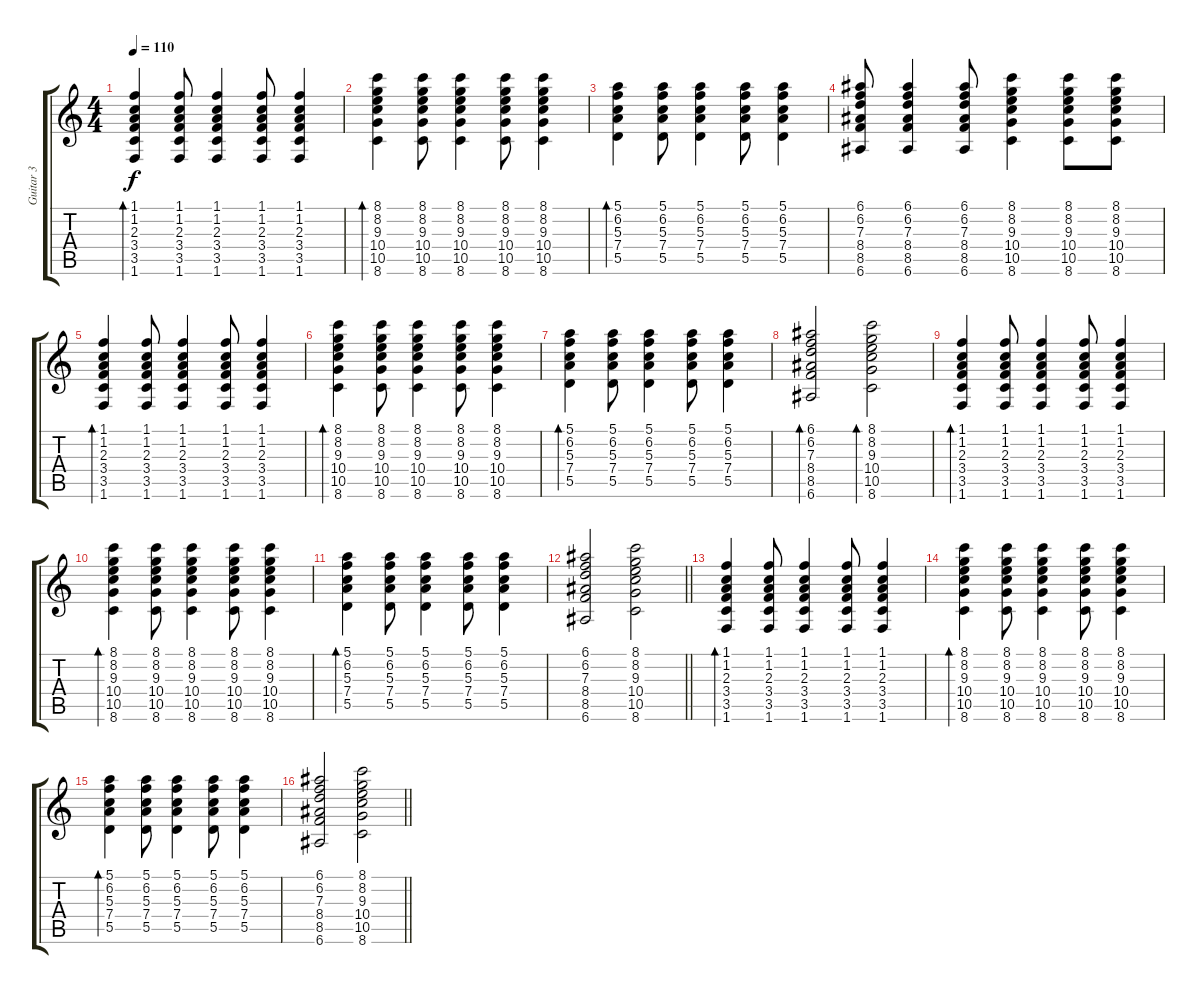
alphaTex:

\track ("Guitar 3" "Guitar 3") {instrument electricguitarclean}
\staff {score tabs}
\tuning (E4 B3 G3 D3 A2 E2) {hide}
\ts (4 4)
\tempo 110
\clef g2
\ks c
(1.1 1.2 2.3 3.4 3.5 1.6).4{bd 120 dy f} (1.1 1.2 2.3 3.4 3.5 1.6).8 (1.1 1.2 2.3 3.4 3.5 1.6).4 (1.1 1.2 2.3 3.4 3.5 1.6).8 (1.1 1.2 2.3 3.4 3.5 1.6).4 |
(8.1 8.2 9.3 10.4 10.5 8.6).4{bd 120} (8.1 8.2 9.3 10.4 10.5 8.6).8 (8.1 8.2 9.3 10.4 10.5 8.6).4 (8.1 8.2 9.3 10.4 10.5 8.6).8 (8.1 8.2 9.3 10.4 10.5 8.6).4 |
(5.1 6.2 5.3 7.4 5.5).4{bd 120} (5.1 6.2 5.3 7.4 5.5).8 (5.1 6.2 5.3 7.4 5.5).4 (5.1 6.2 5.3 7.4 5.5).8 (5.1 6.2 5.3 7.4 5.5).4 |
(6.1 6.2 7.3 8.4 8.5 6.6).8 (6.1 6.2 7.3 8.4 8.5 6.6).4 (6.1 6.2 7.3 8.4 8.5 6.6).8 (8.1 8.2 9.3 10.4 10.5 8.6).4 (8.1 8.2 9.3 10.4 10.5 8.6).8 (8.1 8.2 9.3 10.4 10.5 8.6).8 |
(1.1 1.2 2.3 3.4 3.5 1.6).4{bd 120} (1.1 1.2 2.3 3.4 3.5 1.6).8 (1.1 1.2 2.3 3.4 3.5 1.6).4 (1.1 1.2 2.3 3.4 3.5 1.6).8 (1.1 1.2 2.3 3.4 3.5 1.6).4 |
(8.1 8.2 9.3 10.4 10.5 8.6).4{bd 120} (8.1 8.2 9.3 10.4 10.5 8.6).8 (8.1 8.2 9.3 10.4 10.5 8.6).4 (8.1 8.2 9.3 10.4 10.5 8.6).8 (8.1 8.2 9.3 10.4 10.5 8.6).4 |
(5.1 6.2 5.3 7.4 5.5).4{bd 120} (5.1 6.2 5.3 7.4 5.5).8 (5.1 6.2 5.3 7.4 5.5).4 (5.1 6.2 5.3 7.4 5.5).8 (5.1 6.2 5.3 7.4 5.5).4 |
(6.1 6.2 7.3 8.4 8.5 6.6).2{bd 120} (8.1 8.2 9.3 10.4 10.5 8.6).2{bd 120} |
(1.1 1.2 2.3 3.4 3.5 1.6).4{bd 120} (1.1 1.2 2.3 3.4 3.5 1.6).8 (1.1 1.2 2.3 3.4 3.5 1.6).4 (1.1 1.2 2.3 3.4 3.5 1.6).8 (1.1 1.2 2.3 3.4 3.5 1.6).4 |
(8.1 8.2 9.3 10.4 10.5 8.6).4{bd 120} (8.1 8.2 9.3 10.4 10.5 8.6).8 (8.1 8.2 9.3 10.4 10.5 8.6).4 (8.1 8.2 9.3 10.4 10.5 8.6).8 (8.1 8.2 9.3 10.4 10.5 8.6).4 |
(5.1 6.2 5.3 7.4 5.5).4{bd 120} (5.1 6.2 5.3 7.4 5.5).8 (5.1 6.2 5.3 7.4 5.5).4 (5.1 6.2 5.3 7.4 5.5).8 (5.1 6.2 5.3 7.4 5.5).4 |
\barLineRight lightlight
(6.1 6.2 7.3 8.4 8.5 6.6).2 (8.1 8.2 9.3 10.4 10.5 8.6).2 |
(1.1 1.2 2.3 3.4 3.5 1.6).4{bd 120} (1.1 1.2 2.3 3.4 3.5 1.6).8 (1.1 1.2 2.3 3.4 3.5 1.6).4 (1.1 1.2 2.3 3.4 3.5 1.6).8 (1.1 1.2 2.3 3.4 3.5 1.6).4 |
(8.1 8.2 9.3 10.4 10.5 8.6).4{bd 120} (8.1 8.2 9.3 10.4 10.5 8.6).8 (8.1 8.2 9.3 10.4 10.5 8.6).4 (8.1 8.2 9.3 10.4 10.5 8.6).8 (8.1 8.2 9.3 10.4 10.5 8.6).4 |
(5.1 6.2 5.3 7.4 5.5).4{bd 120} (5.1 6.2 5.3 7.4 5.5).8 (5.1 6.2 5.3 7.4 5.5).4 (5.1 6.2 5.3 7.4 5.5).8 (5.1 6.2 5.3 7.4 5.5).4 |
\barLineRight lightlight
(6.1 6.2 7.3 8.4 8.5 6.6).2 (8.1 8.2 9.3 10.4 10.5 8.6).2
